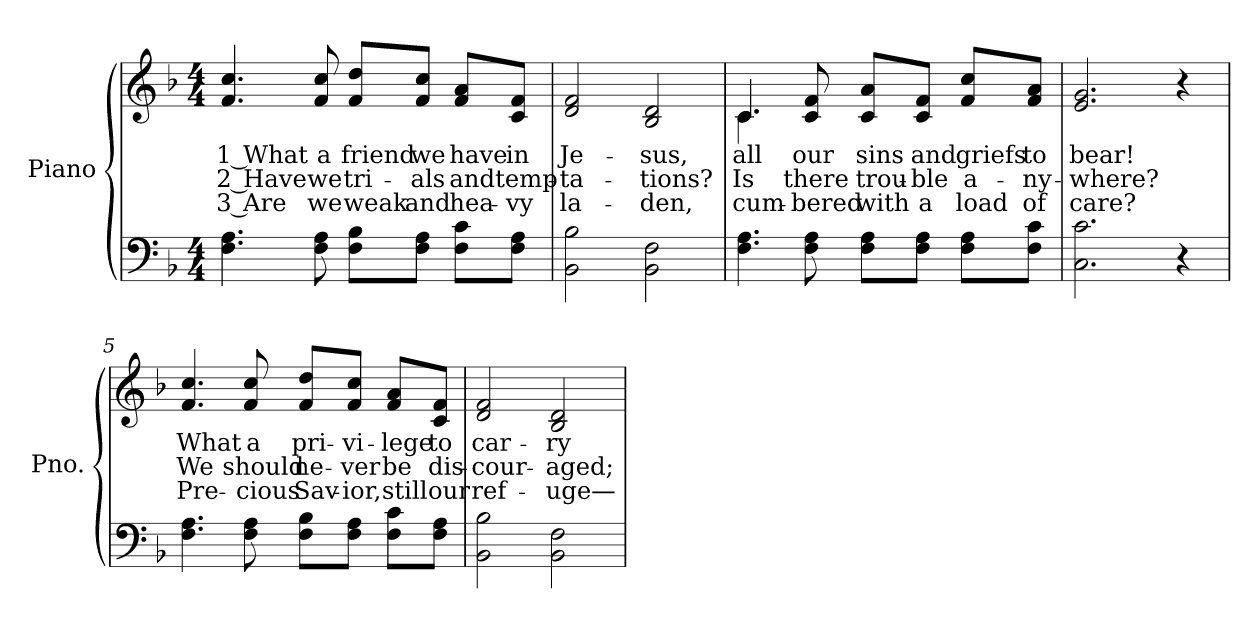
**kern	**kern	**text	**text	**text
*part2	*part1	*part1	*part1	*part1
*staff2	*staff1	*staff1	*staff1	*staff1
*I"Piano	*I"Piano	*	*	*
*I'Pno.	*I'Pno.	*	*	*
!!LO:PB:g=z
*clefF4	*clefG2	*	*	*
*k[b-]	*k[b-]	*	*	*
*F:	*F:	*	*	*
*M4/4	*M4/4	*	*	*
=1	=1	=1	=1	=1
!	!	!LO:LY:b:color=#000000	!LO:LY:b:color=#000000	!LO:LY:b:color=#000000
4.Fi\ 4.Ai	4.fi/ 4.cci	1 What	2 Have	3 Are
!	!	!LO:LY:b:color=#000000	!LO:LY:b:color=#000000	!LO:LY:b:color=#000000
8Fi\ 8Ai	8fi/ 8cci	a	we	we
!	!	!LO:LY:b:color=#000000	!LO:LY:b:color=#000000	!LO:LY:b:color=#000000
8Fi\ 8B-i\L	8fi/ 8ddi/L	friend	tri-	weak
!	!	!LO:LY:b:color=#000000	!LO:LY:b:color=#000000	!LO:LY:b:color=#000000
8Fi\ 8Ai\J	8fi/ 8cci/J	we	-als	and
!	!	!LO:LY:b:color=#000000	!LO:LY:b:color=#000000	!LO:LY:b:color=#000000
8Fi\ 8ci\L	8fi/ 8ai/L	have	and	hea-
!	!	!LO:LY:b:color=#000000	!LO:LY:b:color=#000000	!LO:LY:b:color=#000000
8Fi\ 8Ai\J	8ci/ 8fi/J	in	temp-	-vy
=2	=2	=2	=2	=2
!	!	!LO:LY:b:color=#000000	!LO:LY:b:color=#000000	!LO:LY:b:color=#000000
2BB-i\ 2B-i	2di/ 2fi	Je-	-ta-	la-
!	!	!LO:LY:b:color=#000000	!LO:LY:b:color=#000000	!LO:LY:b:color=#000000
2BB-i\ 2Fi	2B-i/ 2di	-sus,	-tions?	-den,
!!LO:LB:g=z
=3	=3	=3	=3	=3
!	!	!LO:LY:b:color=#000000	!LO:LY:b:color=#000000	!LO:LY:b:color=#000000
*	*^	*	*	*
4.Fi\ 4.Ai	4.ci/	4.ci\	all	Is	cum-
!	!	!	!LO:LY:b:color=#000000	!LO:LY:b:color=#000000	!LO:LY:b:color=#000000
8Fi\ 8Ai	8ci/ 8fi	2ryy	our	there	-bered
!	!	!	!LO:LY:b:color=#000000	!LO:LY:b:color=#000000	!LO:LY:b:color=#000000
8Fi\ 8Ai\L	8ci/ 8ai/L	.	sins	trou-	with
!	!	!	!LO:LY:b:color=#000000	!LO:LY:b:color=#000000	!LO:LY:b:color=#000000
8Fi\ 8Ai\J	8ci/ 8fi/J	.	and	-ble	a
!	!	!	!LO:LY:b:color=#000000	!LO:LY:b:color=#000000	!LO:LY:b:color=#000000
8Fi\ 8Ai\L	8fi/ 8cci/L	.	griefs	a-	load
!	!	!	!LO:LY:b:color=#000000	!LO:LY:b:color=#000000	!LO:LY:b:color=#000000
8Fi\ 8ci\J	8fi/ 8ai/J	8ryy	to	-ny-	of
*	*v	*v	*	*	*
=4	=4	=4	=4	=4
*	*^	*	*	*
!	!	!	!LO:LY:b:color=#000000	!LO:LY:b:color=#000000	!LO:LY:b:color=#000000
*	*v	*v	*	*	*
2.Ci\ 2.ci	2.ei/ 2.gi	bear!	-where?	care?
4r	4r	.	.	.
=5	=5	=5	=5	=5
!	!	!LO:LY:b:color=#000000	!LO:LY:b:color=#000000	!LO:LY:b:color=#000000
4.Fi\ 4.Ai	4.fi/ 4.cci	What	We	Pre-
!	!	!LO:LY:b:color=#000000	!LO:LY:b:color=#000000	!LO:LY:b:color=#000000
8Fi\ 8Ai	8fi/ 8cci	a	should	-cious
!	!	!LO:LY:b:color=#000000	!LO:LY:b:color=#000000	!LO:LY:b:color=#000000
8Fi\ 8B-i\L	8fi/ 8ddi/L	pri-	ne-	Sav-
!	!	!LO:LY:b:color=#000000	!LO:LY:b:color=#000000	!LO:LY:b:color=#000000
8Fi\ 8Ai\J	8fi/ 8cci/J	-vi-	-ver	-ior,
!	!	!LO:LY:b:color=#000000	!LO:LY:b:color=#000000	!LO:LY:b:color=#000000
8Fi\ 8ci\L	8fi/ 8ai/L	-lege	be	still
!	!	!LO:LY:b:color=#000000	!LO:LY:b:color=#000000	!LO:LY:b:color=#000000
8Fi\ 8Ai\J	8ci/ 8fi/J	to	dis-	our
!!LO:LB:g=z
=6	=6	=6	=6	=6
!	!	!LO:LY:b:color=#000000	!LO:LY:b:color=#000000	!LO:LY:b:color=#000000
2BB-i\ 2B-i	2di/ 2fi	car-	-cour-	ref-
!	!	!LO:LY:b:color=#000000	!LO:LY:b:color=#000000	!LO:LY:b:color=#000000
2BB-i\ 2Fi	2B-i/ 2di	-ry	-aged;	-uge—
=	=	=	=	=
*-	*-	*-	*-	*-
